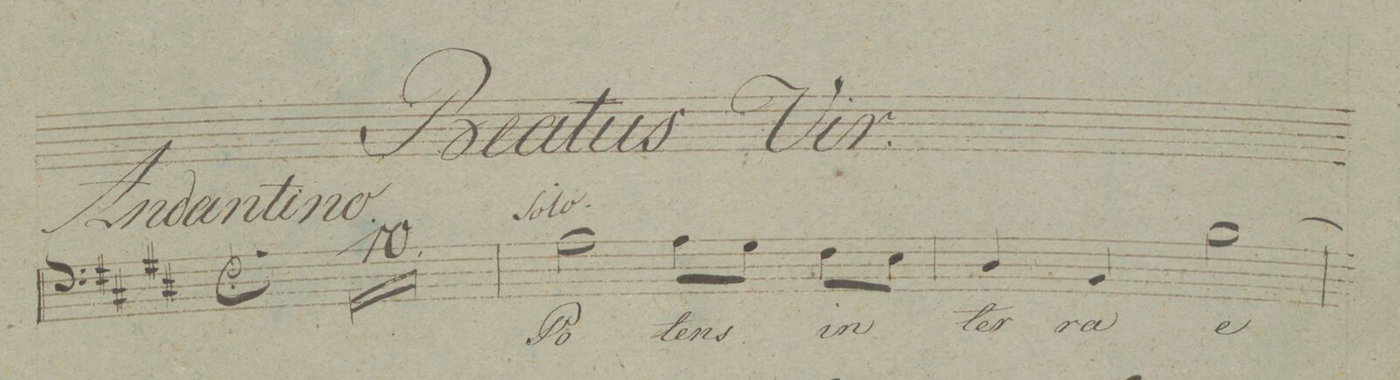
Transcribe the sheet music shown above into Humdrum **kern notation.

**kern	**text	**dynam
*I"Baſso.	*	*
*clefF4	*	*
*k[f#c#g#d#]	*	*
*met(c|)	*	*
*M2/2	*	*
1r	.	.
=2	=2	=2
1r	.	.
=3	=3	=3
1r	.	.
=4	=4	=4
1r	.	.
=5	=5	=5
1r	.	.
=6	=6	=6
1r	.	.
=7	=7	=7
1r	.	.
=8	=8	=8
1r	.	.
=9	=9	=9
1r	.	.
=10	=10	=10
1r	.	.
=11	=11	=11
2A\	Po-	.
8A\L	-tens	.
8G#\J	.	.
8F#\L	in	.
8E\J	.	.
=12	=12	=12
4D#/	ter-	.
4BB/	-ra	.
[2B\	e-	.
=13	=13	=13
*-	*-	*-
